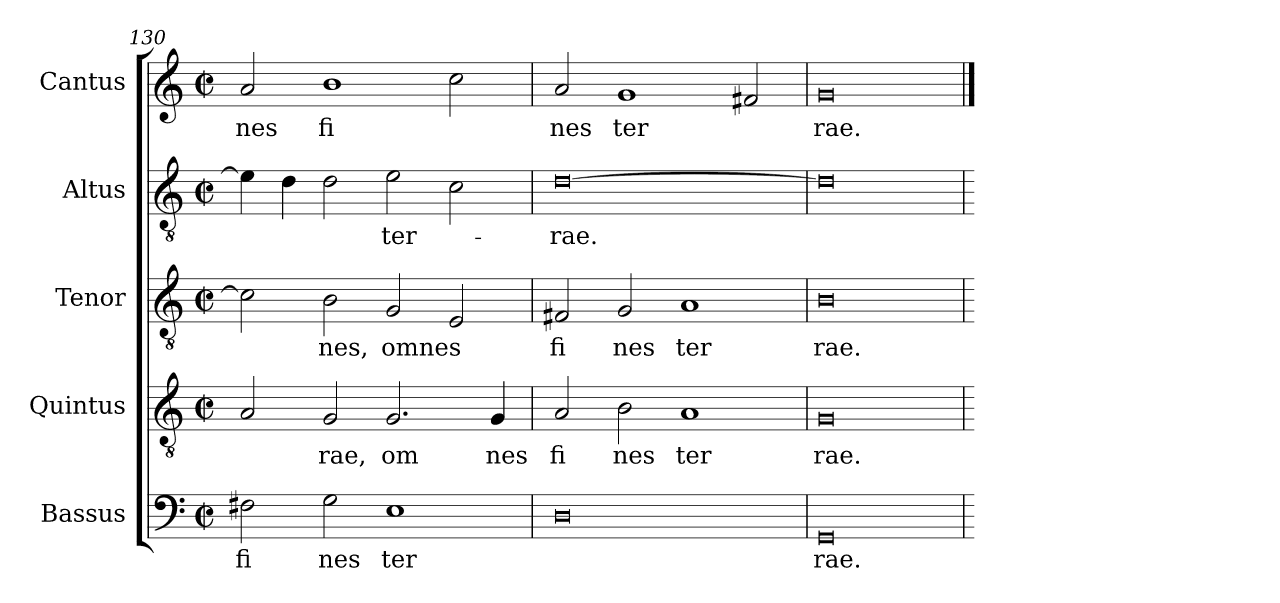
**kern	**text	**kern	**text	**kern	**text	**kern	**text	**kern	**text
*part5	*part5	*part4	*part4	*part3	*part3	*part2	*part2	*part1	*part1
*staff5	*staff5	*staff4	*staff4	*staff3	*staff3	*staff2	*staff2	*staff1	*staff1
*I"Bassus	*	*I"Quintus	*	*I"Tenor	*	*I"Altus	*	*I"Cantus	*
*clefF4	*	*clefGv2	*	*clefGv2	*	*clefGv2	*	*clefG2	*
*M2/2	*	*M2/2	*	*M2/2	*	*M2/2	*	*M2/2	*
*met(c|)	*	*met(c|)	*	*met(c|)	*	*met(c|)	*	*met(c|)	*
=130	=130	=130	=130	=130	=130	=130	=130	=130	=130
!	!LO:LY:b:cj	!	!	!	!	!	!	!	!LO:LY:b:cj
2F#X\	fi	2A/	.	2c\]	.	4e\]	.	2a/	nes
.	.	.	.	.	.	4d\	.	.	.
!	!LO:LY:b:cj	!	!LO:LY:b:cj	!	!LO:LY:b:cj	!	!	!	!LO:LY:b:cj
2G\	nes	2G/	rae,	2B\	nes,	2d\	.	1b	fi
!	!LO:LY:b:cj	!	!LO:LY:b:cj	!	!LO:LY:b	!	!LO:LY:b	!	!
1E	ter	2.G/	om	2G/	omnes	2e\	ter-	.	.
.	.	.	.	2E/	.	2c\	.	2cc\	.
!	!	!	!LO:LY:b:cj	!	!	!	!	!	!
.	.	4G/	nes	.	.	.	.	.	.
=131	=131	=131	=131	=131	=131	=131	=131	=131	=131
!	!	!	!LO:LY:b:cj	!	!LO:LY:b:cj	!	!LO:LY:b:cj	!	!LO:LY:b:cj
0D	.	2A/	fi	2F#X/	fi	[>0d	-rae.	2a/	nes
!	!	!	!LO:LY:b:cj	!	!LO:LY:b:cj	!	!	!	!LO:LY:b:cj
.	.	2B\	nes	2G/	nes	.	.	1g	ter
!	!	!	!LO:LY:b:cj	!	!LO:LY:b:cj	!	!	!	!
.	.	1A	ter	1A	ter	.	.	.	.
.	.	.	.	.	.	.	.	2f#/	.
=132	=132	=132	=132	=132	=132	=132	=132	=132	=132
!	!LO:LY:b:cj	!	!LO:LY:b:cj	!	!LO:LY:b:cj	!	!	!	!LO:LY:b:cj
0GG	rae.	0G	rae.	0B	rae.	0d]	.	0g	rae.
=	==	=	==	=	==	=	==	==	==
*-	*-	*-	*-	*-	*-	*-	*-	*-	*-
